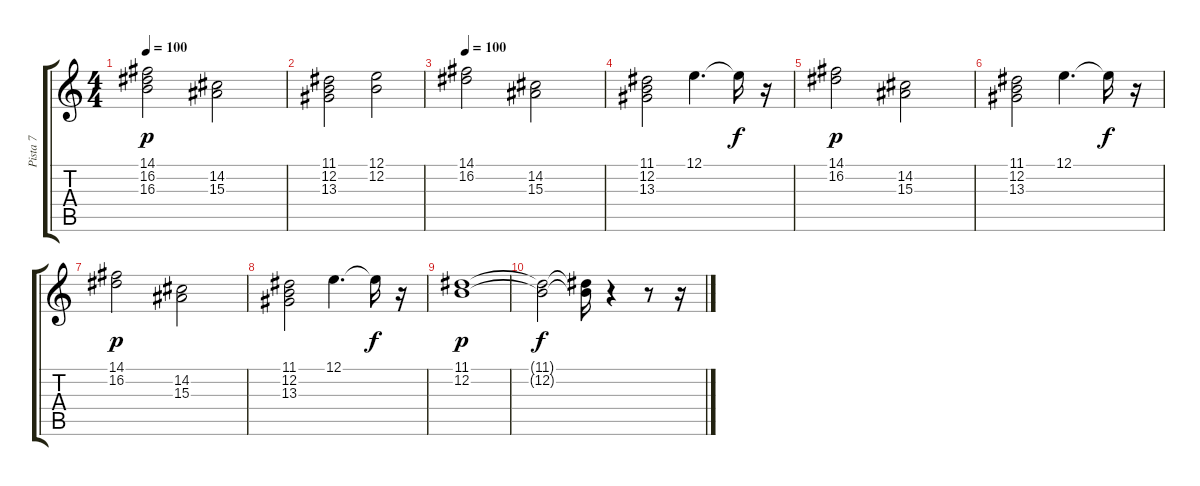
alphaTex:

\track ("Pista 7" "Pista 7") {instrument rockorgan}
\staff {score tabs}
\tuning (E4 B3 G3 D3 A2 E2) {hide}
\ts (4 4)
\tempo 100
\clef g2
\ks c
(14.1 16.2 16.3).2{dy p} (14.2 15.3).2 |
(11.1 12.2 13.3).2 (12.1 12.2).2 |
\tempo 100
(14.1 16.2).2 (14.2 15.3).2 |
(11.1 12.2 13.3).2 12.1.4{d} 12.1{t}.16{dy f} r.16 |
(14.1 16.2).2{dy p} (14.2 15.3).2 |
(11.1 12.2 13.3).2 12.1.4{d} 12.1{t}.16{dy f} r.16 |
(14.1 16.2).2{dy p} (14.2 15.3).2 |
(11.1 12.2 13.3).2 12.1.4{d} 12.1{t}.16{dy f} r.16 |
(11.1 12.2).1{dy p} |
(11.1{t} 12.2{t}).2{dy f} (11.1{t} 12.2{t}).16 r.4 r.8 r.16
